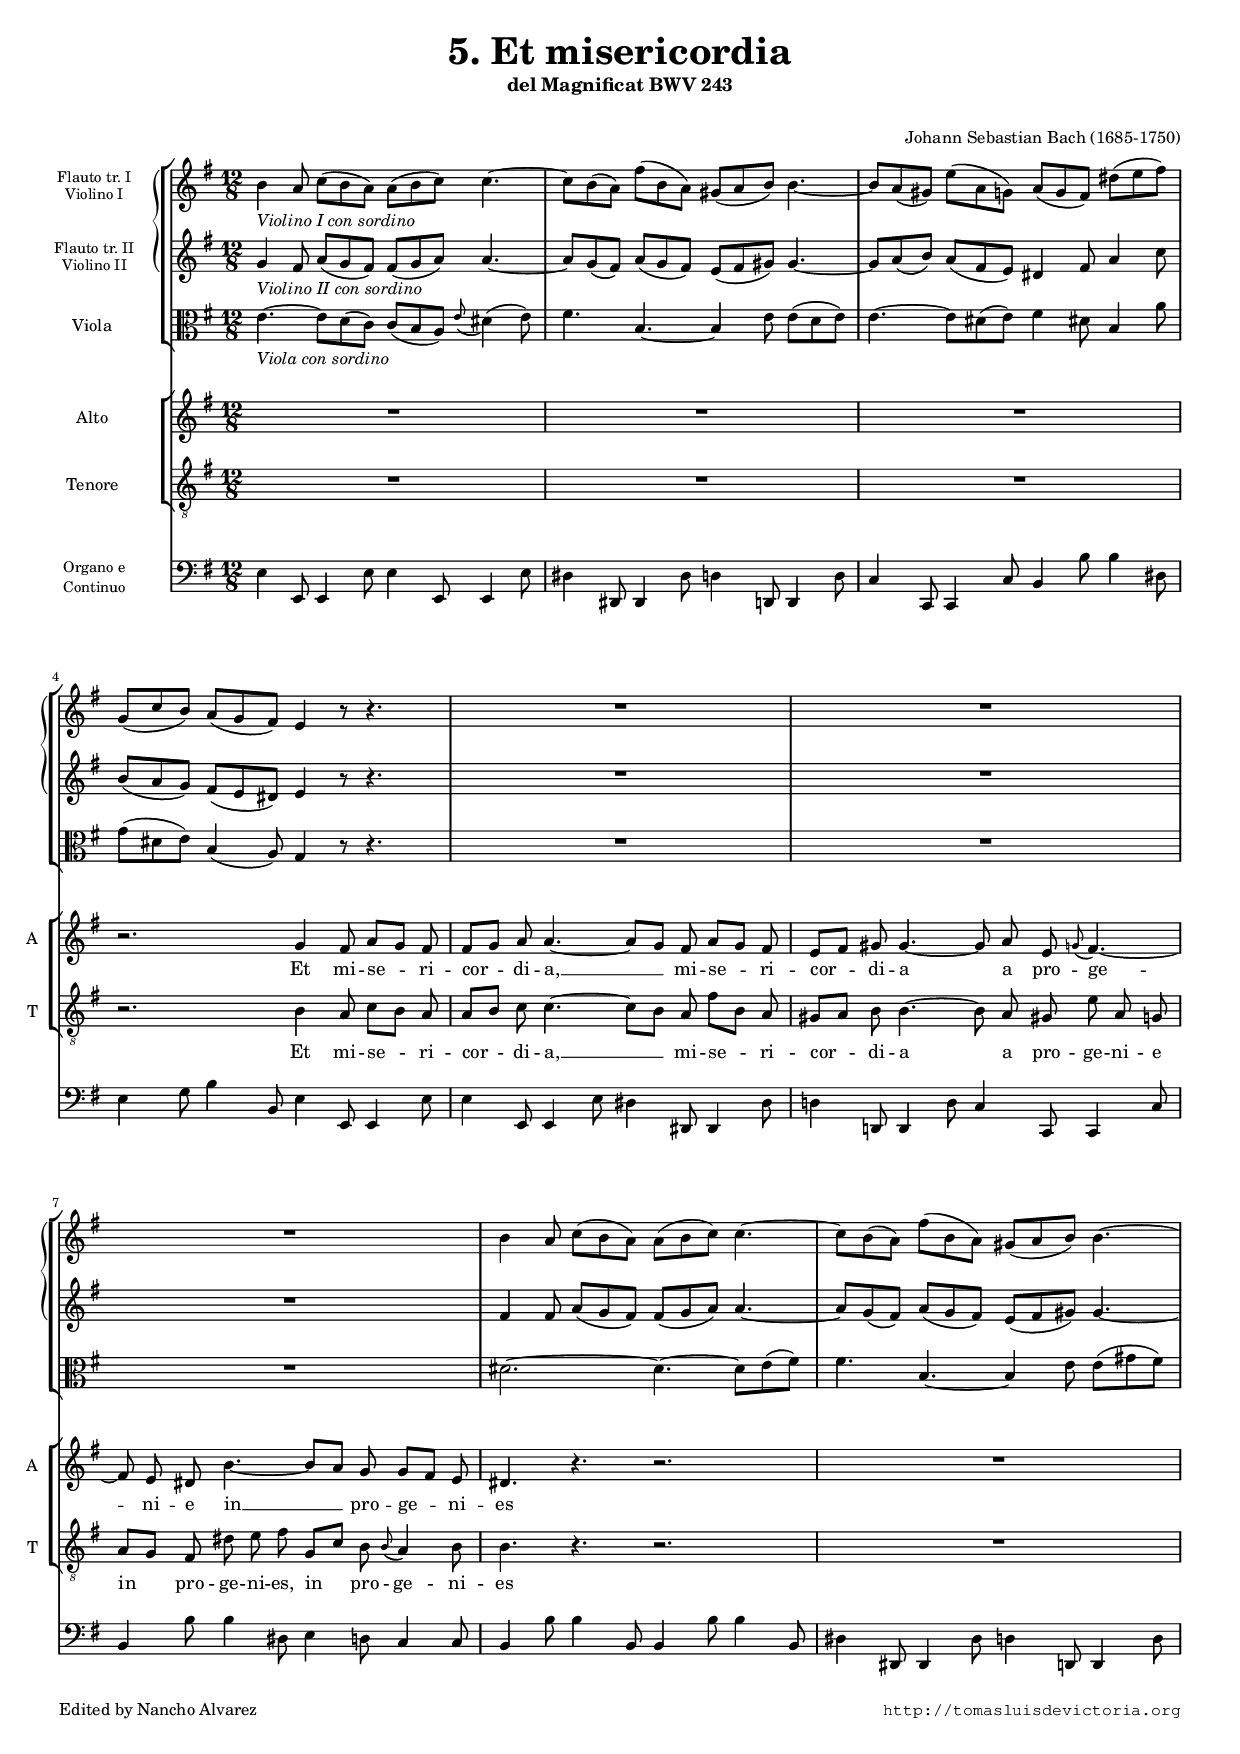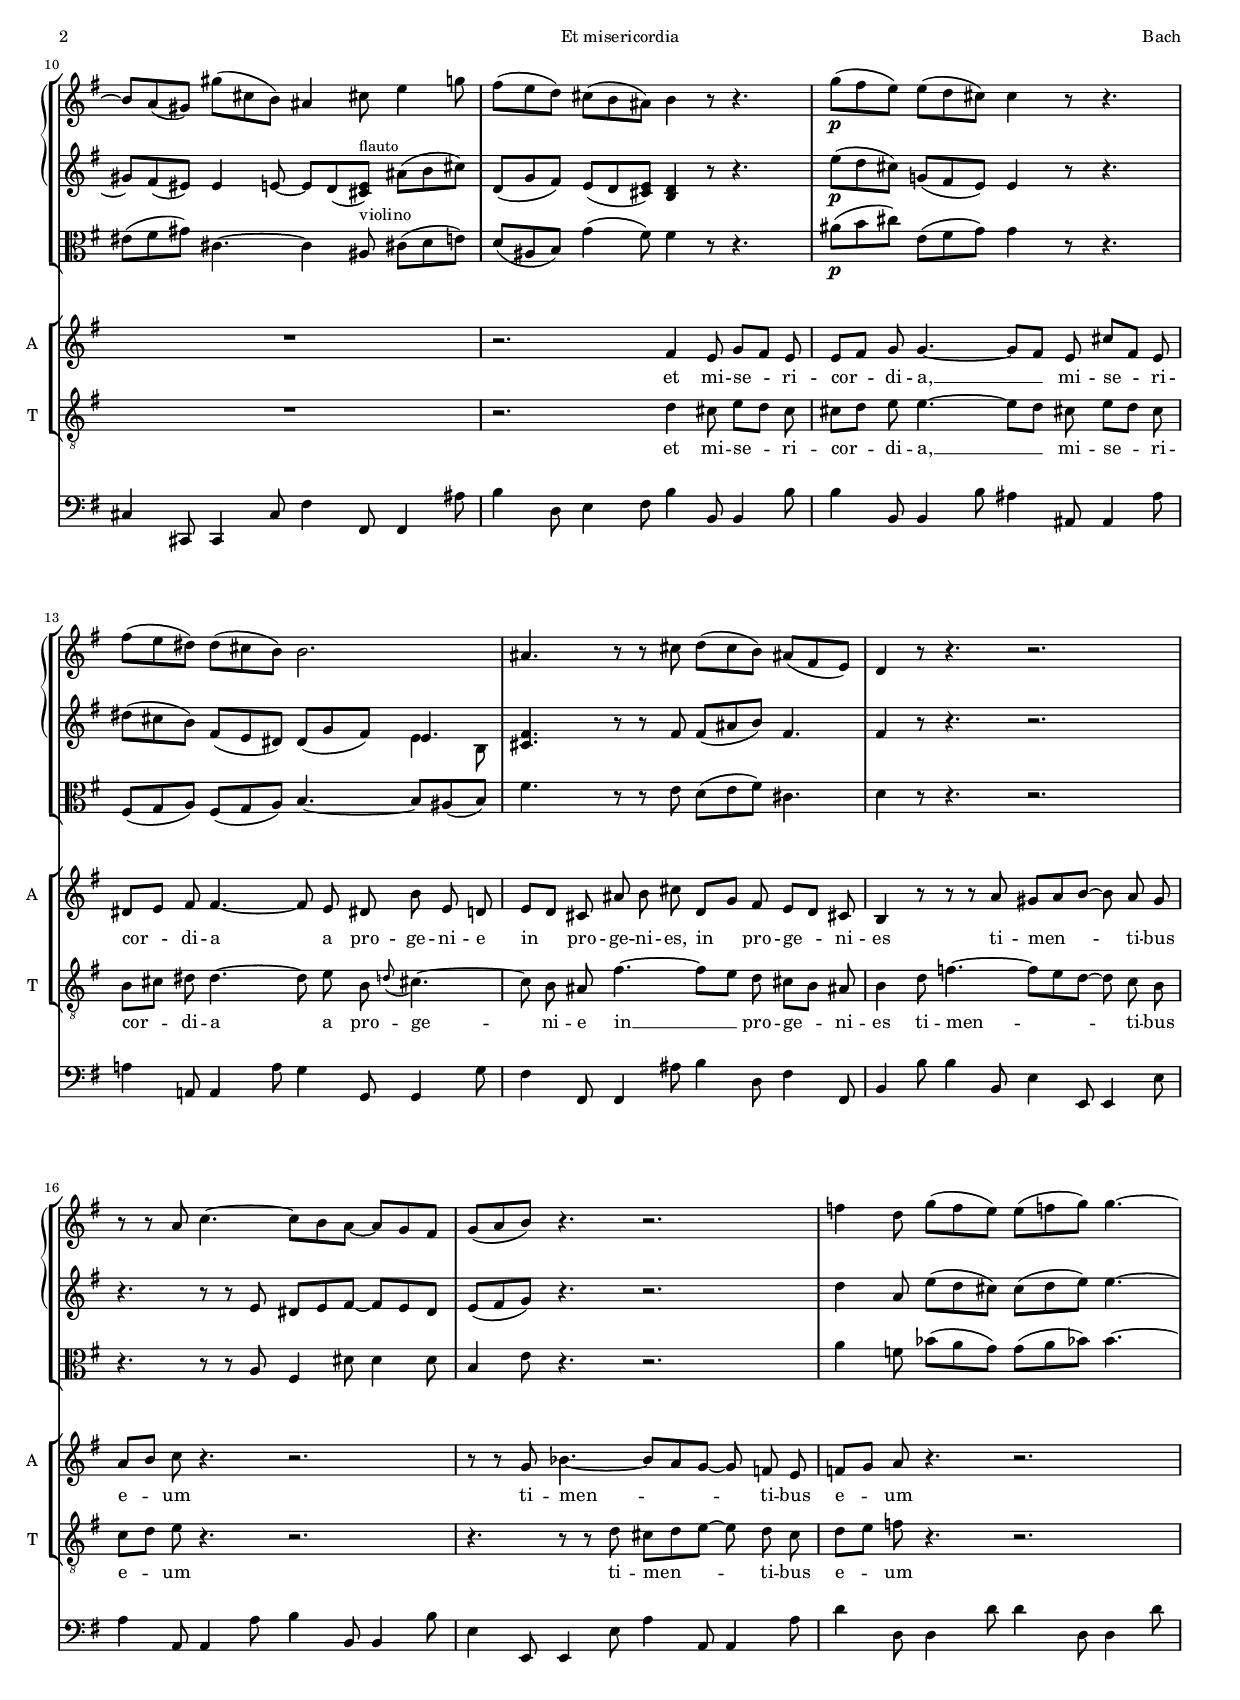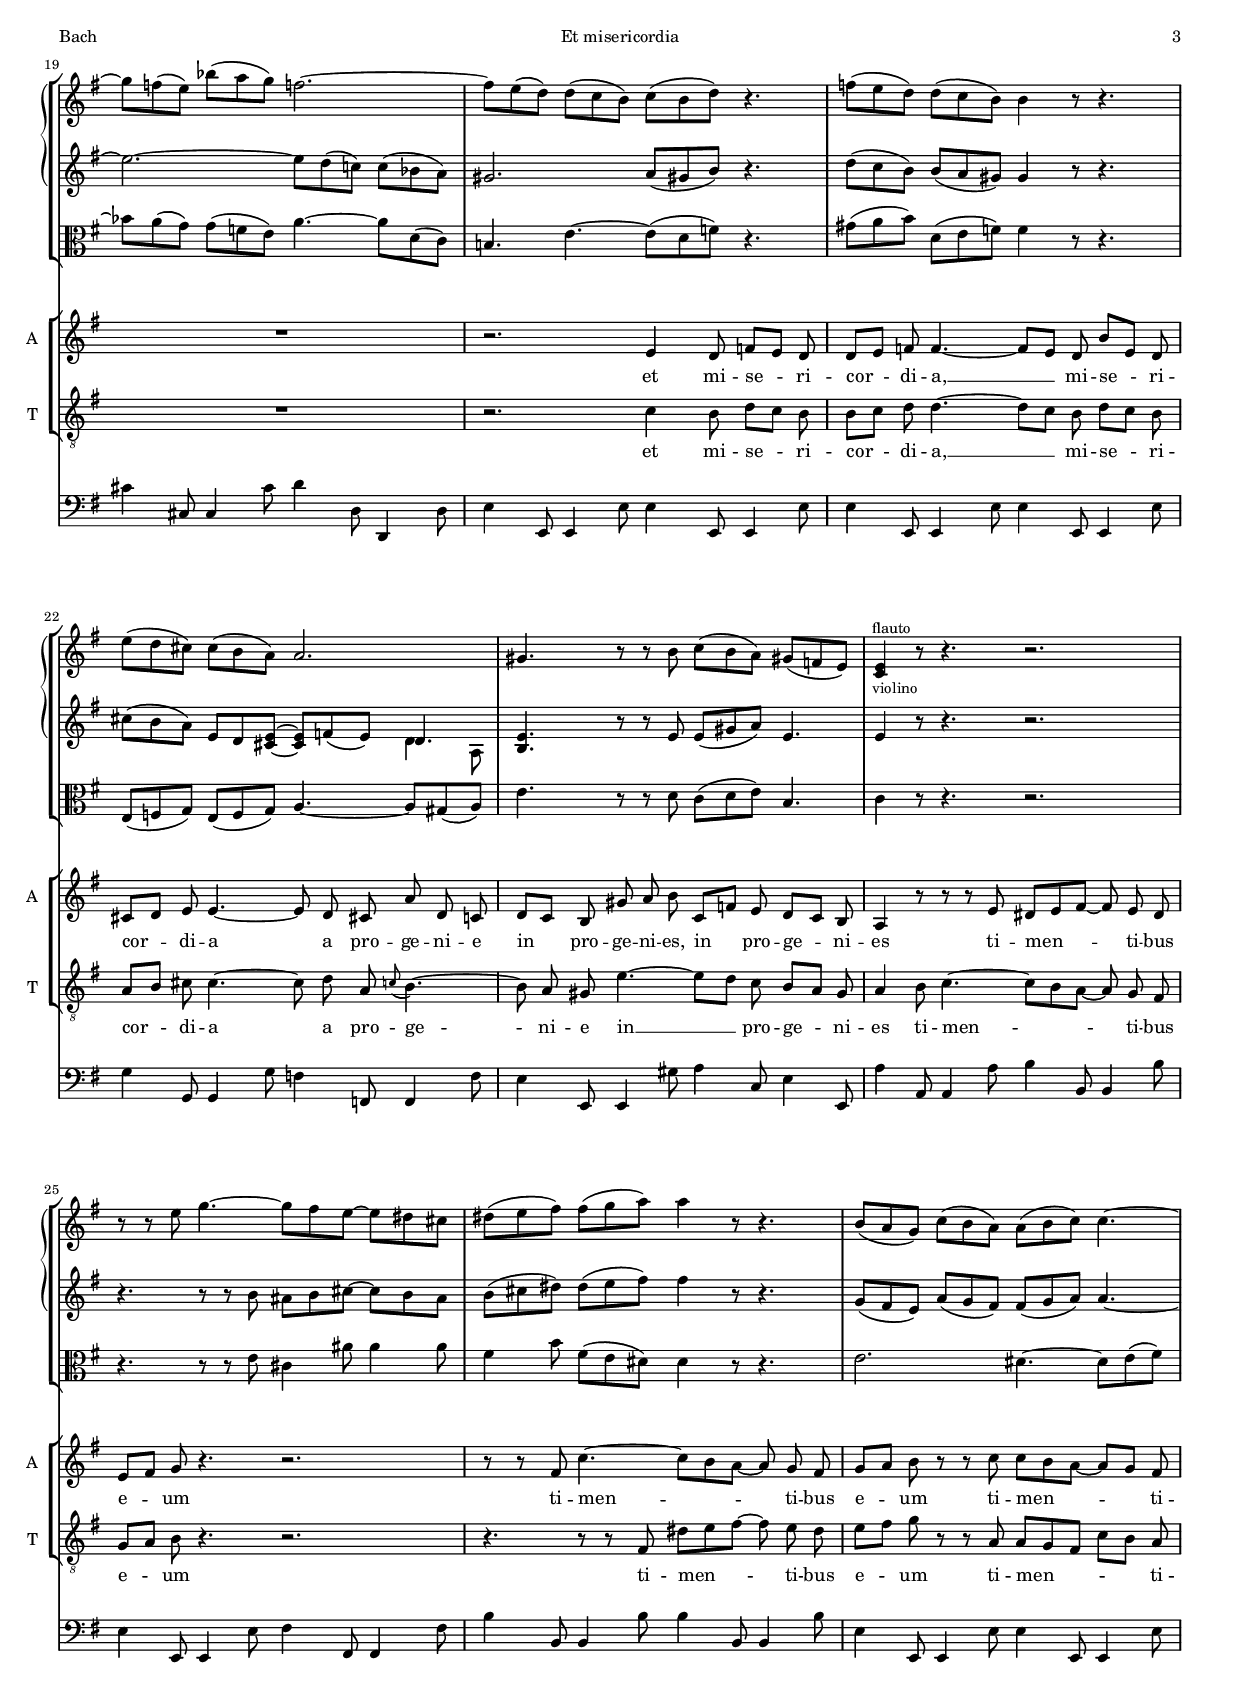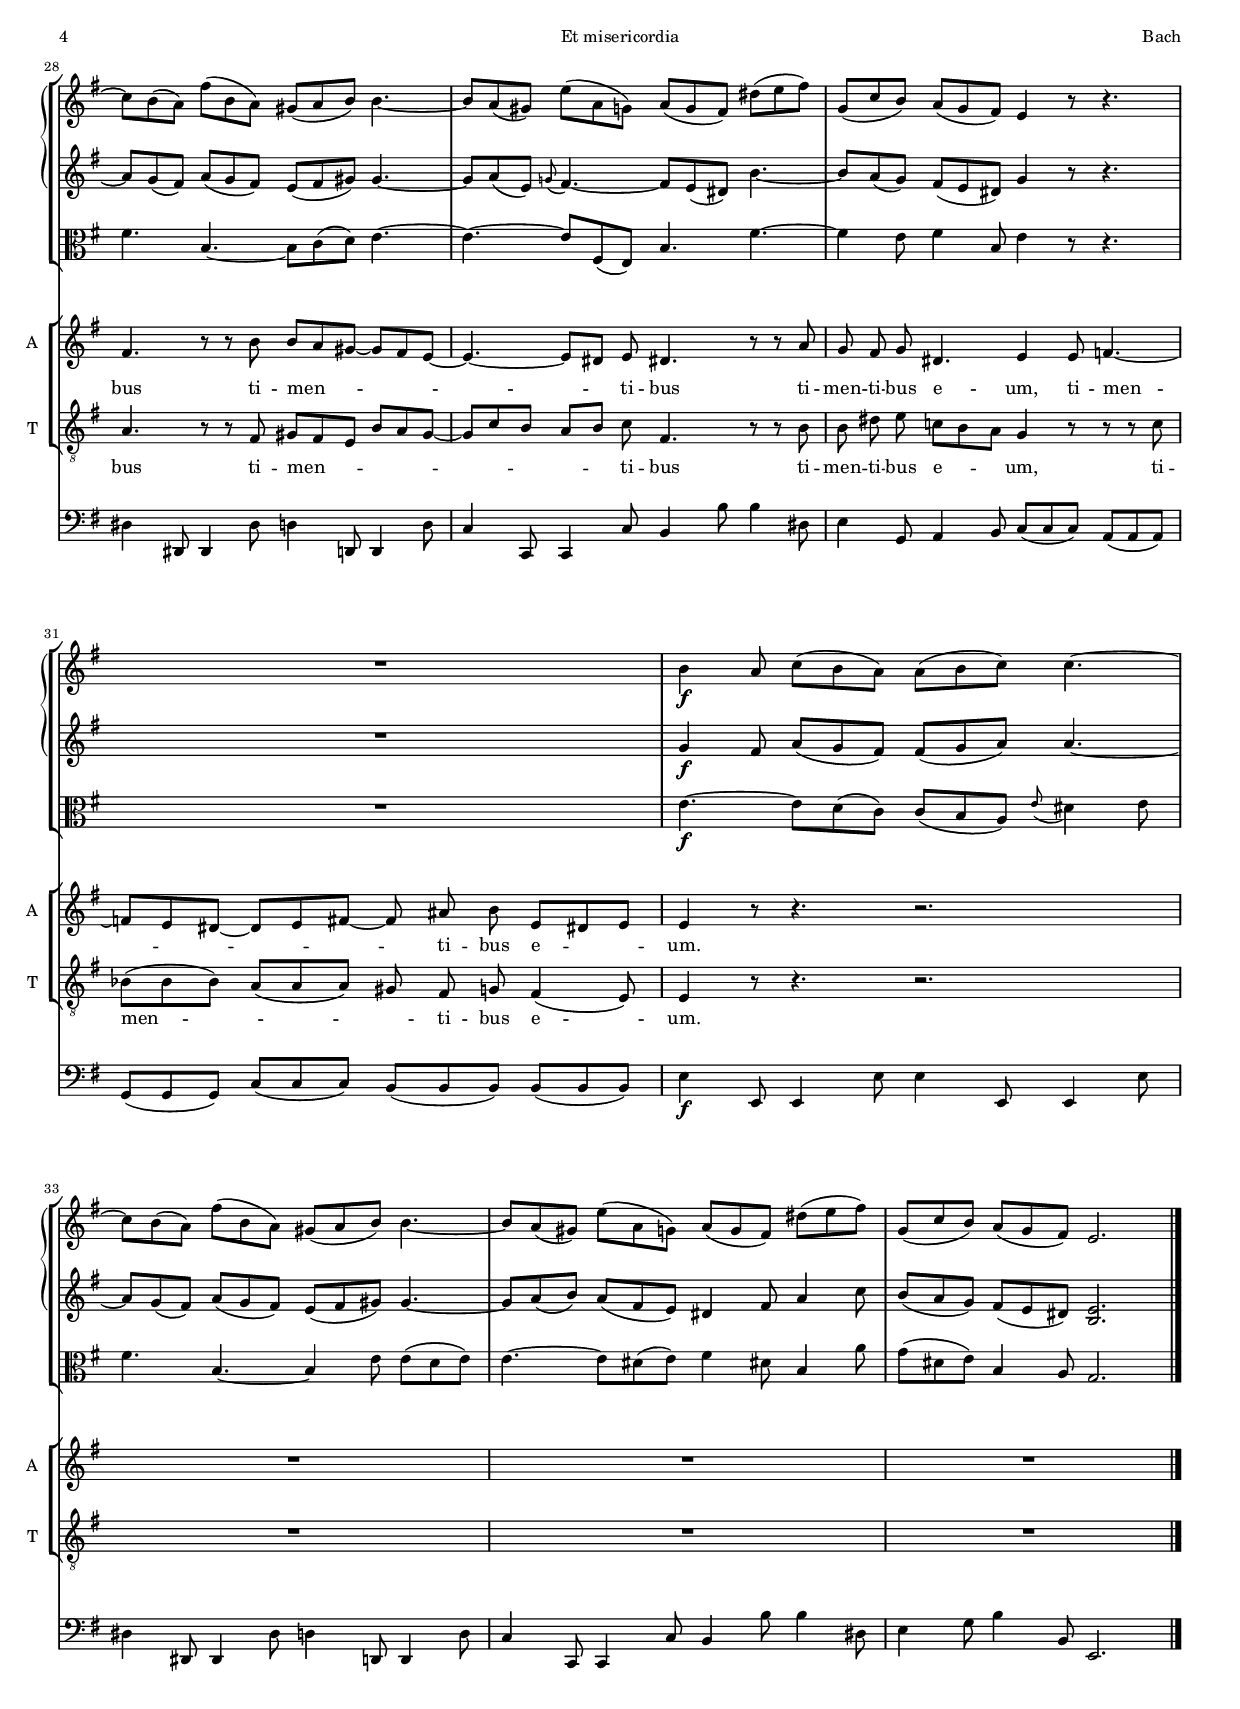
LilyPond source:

\version "2.18.0"

#(set-default-paper-size "a4")
#(set-global-staff-size 14.5)
#(ly:set-option 'point-and-click #f)

italicas=\override LyricText.font-shape = #'italic
rectas=\override LyricText.font-shape = #'upright
ss=\once \set suggestAccidentals = ##t
mtempo={\tempo 4 = 72 }
pfermata=\markup{"(" \musicglyph #"scripts.ufermata" ")"}
showMultiRests = { \set Staff.keepAliveInterfaces = #'( rhythmic-grob-interface multi-measure-rest-interface lyric-interface stanza-number-interface percent-repeat-interface) }
hideMultiRests = \unset Staff.keepAliveInterfaces
noados=\once \set Staff.aDueText = #""


htitle="Et misericordia"
hcomposer="Bach"

\header {
	title=\markup{\fontsize #3 "5. Et misericordia"}
	subtitle="del Magnificat BWV 243"
	subsubtitle = "  "
        %subsubtitle=\markup{\raise #.8 "BWV 243" \vspace #1 }
        composer="Johann Sebastian Bach (1685-1750)"
       %opus="(-)"
	%poet=\markup{"BWV 243"}
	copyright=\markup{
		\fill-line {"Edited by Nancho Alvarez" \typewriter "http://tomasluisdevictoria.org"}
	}
%	tagline=""
}

global={
  \compressFullBarRests
  \key g \major \time 12/8 \skip 1*12/8*35 \bar "|."
}


altus=\relative c''{
        \set autoBeaming = ##f
        R1*12/8*3
        r2. g4 fis8 a8[ g] fis
        fis[ g] a a4. ~ a8[ g] fis a[ g] fis
        e[ fis] gis gis4. ~ gis8 a e \appoggiatura g8 fis4. ~
        fis8 e dis b'4. ~ b8[ a] g g[ fis] e
        dis4. r r2.
        R1*12/8*2
        r2. fis4 e8 g[ fis] e
        e[ fis] g g4. ~ g8[ fis] e cis'[ fis,] e
        dis[ e] fis fis4. ~ fis8 e dis! b' e, d
        e[ d] cis ais' b cis d,[ g] fis e[ d] cis!
        b4 r8 r r a' gis[ a b] ~ b a gis
        a[ b] c r4. r2.
        r8 r g bes4. ~ bes8[ a g] ~ g f e
        f[ g] a r4. r2.
        R1*12/8
        r2. e4 d8 f[ e] d
        d[ e] f f4. ~ f8[ e] d b'[ e,] d
        cis[ d] e e4. ~ e8 d cis! a' d, c
        d8[ c] b gis' a b c,[ f] e d[ c] b
        a4 r8 r r e' dis[ e fis] ~ fis e dis
        e[ fis] g r4. r2.
        r8 r fis c'4. ~ c8[ b a] ~ a g fis
        g[ a] b r r c c[ b a] ~ a[ g] fis
        fis4. r8 r b b[ a gis] ~ gis[ fis e] ~
        e4. ~ e8[ dis] e dis!4. r8 r a'
        g fis g dis4. e4 e8 f4. ~
        f8[ e dis] ~ dis[ e fis] ~ fis ais b e,[ dis! e]
        e4 r8 r4. r2.
        R1*12/8*3
        
}

tenor=\relative c'{
        \set autoBeaming = ##f
        R1*12/8*3
        r2. b4 a8 c[ b] a
        a[ b] c c4. ~ c8[ b] a fis'[ b,] a
        gis[ a] b b4. ~ b8 a gis! e' a, g
        a[ g] fis dis' e fis g,[ c] b \appoggiatura b8 a4 b8
        b4. r4. r2.
        R1*12/8*2
        r2. d4 cis8 e[ d] cis
        cis[ d] e e4. ~ e8[ d] cis! e[ d] cis
        b[ cis] dis dis4. ~ dis8 e b \appoggiatura d8 cis!4. ~
        cis8 b ais fis'4. ~ fis8[ e] d cis[ b] ais!
        b4 d8 f4. ~ f8[ e d] ~ d c b
        c8[ d] e8 r4. r2.
        r4. r8 r d cis[ d e] ~ e d cis
        d[ e] f r4. r2.
        R1*12/8
        r2. c4 b8 d[ c] b
        b[ c] d d4. ~ d8[ c] b d[ c] b
        a[ b] cis cis4. ~ cis8 d a \appoggiatura c8 b4. ~
        b8 a gis e'4. ~ e8[ d] c b[ a] gis
        a4 b8 c4. ~ c8[ b a] ~ a g fis
        g[ a] b r4. r2.
        r4. r8 r fis dis'[ e fis] ~ fis e dis
        e[ fis] g r r a, a[ g fis] c'[ b] a
        a4. r8 r fis gis[ fis e] b'[ a gis] ~
        gis[ c b] a[ b] c fis,4. r8 r b
        b dis e c![ b a] g4 r8 r r c
        bes8[( bes bes)] a[( a a)] gis8 fis g fis4( e8)
        e4 r8 r4. r2.
        R1*12/8*3
}


textoaltus=\lyricmode{
Et mi -- se -- ri -- cor -- di -- a, __
mi -- se -- ri -- cor -- di -- a
a pro -- ge -- ni -- e in __ pro -- ge -- ni -- es
et mi -- se -- ri -- cor -- di -- a, __
mi -- se -- ri -- cor -- di -- a
a pro -- ge -- ni -- e
in pro -- ge -- ni -- es,
in pro -- ge -- ni -- es
ti -- men -- ti -- bus e -- um
ti -- men -- ti -- bus e -- um
et mi -- se -- ri -- cor -- di -- a, __
mi -- se -- ri -- cor -- di -- a
a pro -- ge -- ni -- e
in pro -- ge -- ni -- es,
in pro -- ge -- ni -- es
ti -- men -- ti -- bus e -- um
ti -- men -- ti -- bus e -- um
ti -- men -- ti -- bus
ti -- men -- ti -- bus
ti -- men -- ti -- bus e -- um,
ti -- men -- ti -- bus e -- um.
}

textotenor=\lyricmode{
Et mi -- se -- ri -- cor -- di -- a, __
mi -- se -- ri -- cor -- di -- a
a pro -- ge -- ni -- e in pro -- ge -- ni -- es,
in pro -- ge -- ni -- es
et mi -- se -- ri -- cor -- di -- a, __
mi -- se -- ri -- cor -- di -- a
a pro -- ge -- ni -- e
in __ pro -- ge -- ni -- es
ti -- men -- ti -- bus e -- um
ti -- men -- ti -- bus e -- um
et mi -- se -- ri -- cor -- di -- a, __
mi -- se -- ri -- cor -- di -- a
a pro -- ge -- ni -- e
in __ pro -- ge -- ni -- es
ti -- men -- ti -- bus e -- um
ti -- men -- ti -- bus e -- um
ti -- men -- _ ti -- bus
ti -- men -- _ _ ti -- bus
ti -- men -- ti -- bus e -- um,
ti -- men -- _ _ ti -- bus e -- um.
}


flautauno = \relative c'' {
  \set aDueText = #""
  b4-\markup{\italic "Violino I con sordino"} a8 c( b a) a( b c) c4. ~
  c8 b( a) fis'( b, a) gis( a b) b4. ~
  b8 a( gis) e'( a, g) a( g fis) dis'( e fis)
  g,( c b) a( g fis) e4 r8 r4.
  R1*12/8*3
  b'4 a8 c( b a) a( b c) c4. ~
  c8 b( a) fis'( b, a) gis( a b) b4. ~
  b8 a( gis) gis'( cis, b) ais4 cis!8 e4 g8
  fis( e d) cis( b ais) b4 r8 r4.
  g'8(-\p fis e) e( d cis) cis4 r8 r4.
  fis8( e dis) dis( cis b) b2.
  ais4. r8 r cis d( cis b) ais!( fis e)
  d4 r8 r4. r2.
  r8 r a' c4. ~ c8 b a ~ a g fis
  g( a b) r4. r2.
  f'4 d8 g( f e) e( f! g) g4. ~
  g8 f( e) bes'( a g) f!2. ~
  f8 e( d) d( c b) c( b d) r4.
  f8( e d) d( c b) b4 r8 r4.
  e8( d cis) cis( b a) a2.
  gis4. r8 r b c( b a) gis!( f e)
  \once \override TextScript.X-offset = #-.5
  e4^\markup{\small "flauto"}_\markup{\small "violino"} r8 r4. r2.
  r8 r e' g4. ~ g8 fis e ~ e dis cis
  dis( e fis) fis( g a) a4 r8 r4.
  b,8( a g) c( b a) a( b c) c4. ~
  c8 b( a) fis'( b, a) gis( a b) b4. ~
  b8 a( gis) e'( a, g) a( g fis) dis'( e fis)
  g,( c b) a( g fis) e4 r8 r4.
  R1*12/8
  b'4-\f a8 c( b a) a( b c) c4. ~
  c8 b( a) fis'( b, a) gis( a b) b4. ~
  b8 a( gis) e'( a, g) a( g fis) dis'( e fis)
  g,( c b) a( g fis) e2.
}

flautados=\relative c''{
  \set aDueText = #""
  g4-\markup{\italic "Violino II con sordino"} fis8 a( g fis) fis( g a) a4. ~
  a8 g( fis) a( g fis) e( fis gis) gis4. ~
  gis8 a( b) a( fis e) dis4 fis8 a4 c8
  b( a g) fis( e dis) e4 r8 r4.
  R1*12/8*3
  fis4 fis8 a( g fis) fis( g a) a4. ~
  a8 g( fis) a( g fis) e( fis gis) gis4. ~
  gis8 fis( eis) eis4 e8 ~ e8 d( e)^\markup{\small "flauto"}_\markup{"violino"} ais( b cis)
  d,( g fis) e( d e) d4 r8 r4.
  e'8(-\p d cis) g!( fis e) e4 r8 r4.
  dis'8( cis b) fis( e dis) dis( g fis) e4.
  fis4. r8 r fis fis( ais b) fis4.
  fis4 r8 r4. r2.
  r4. r8 r e dis e fis ~ fis e dis
  e( fis g) r4. r2.
  d'4 a8 e'( d cis) cis( d e) e4. ~
  e2. ~ e8 d( c!) c( bes a)
  gis2. a8( gis! b) r4.
  d8( c b) b( a gis) gis4 r8 r4.
  cis8( b a) e d e ~ e f( e) d4.
  e4. r8 r e e( gis a) e4.
  e4 r8 r4. r2.
  r4. r8 r b' ais b cis ~ cis b ais
  b( cis dis) dis( e fis) fis4 r8 r4.
  g,8( fis e) a( g fis) fis( g a) a4. ~
  a8 g( fis) a( g fis) e( fis gis) gis4. ~
  gis8 a( e) \appoggiatura g!8 fis4. ~ fis8 e( dis) b'4. ~
  b8 a( g) fis( e dis) g4 r8 r4.
  R1*12/8
  g4-\f fis8 a( g fis) fis( g a) a4. ~
  a8 g( fis) a( g fis) e( fis gis) gis4. ~
  gis8 a( b) a( fis e) dis4 fis8 a4 c8
  b( a g) fis( e dis) e2.
}


violinuno = \relative c'' {
  b4 a8 c( b a) a( b c) c4. ~
  c8 b( a) fis'( b, a) gis( a b) b4. ~
  b8 a( gis) e'( a, g) a( g fis) dis'( e fis)
  g,( c b) a( g fis) e4 r8 r4.
  R1*12/8*3
  b'4 a8 c( b a) a( b c) c4. ~
  c8 b( a) fis'( b, a) gis( a b) b4. ~
  b8 a( gis) gis'( cis, b) ais4 cis!8 e4 g8
  fis( e d) cis( b ais) b4 r8 r4.
  g'8(-\p fis e) e( d cis) cis4 r8 r4.
  fis8( e dis) dis( cis b) b2.
  ais4. r8 r cis d( cis b) ais!( fis e)
  d4 r8 r4. r2.
  r8 r a' c4. ~ c8 b a ~ a g fis
  g( a b) r4. r2.
  f'4 d8 g( f e) e( f! g) g4. ~
  g8 f( e) bes'( a g) f!2. ~
  f8 e( d) d( c b) c( b d) r4.
  f8( e d) d( c b) b4 r8 r4.
  e8( d cis) cis( b a) a2.
  gis4. r8 r b c( b a) gis!( f e)
  c4 r8 r4. r2.
  r8 r e' g4. ~ g8 fis e ~ e dis cis
  dis( e fis) fis( g a) a4 r8 r4.
  b,8( a g) c( b a) a( b c) c4. ~
  c8 b( a) fis'( b, a) gis( a b) b4. ~
  b8 a( gis) e'( a, g) a( g fis) dis'( e fis)
  g,( c b) a( g fis) e4 r8 r4.
  R1*12/8
  b'4-\f a8 c( b a) a( b c) c4. ~
  c8 b( a) fis'( b, a) gis( a b) b4. ~
  b8 a( gis) e'( a, g) a( g fis) dis'( e fis)
  g,( c b) a( g fis) e2.
}

violindos=\relative c''{
  g4 fis8 a( g fis) fis( g a) a4. ~
  a8 g( fis) a( g fis) e( fis gis) gis4. ~
  gis8 a( b) a( fis e) dis4 fis8 a4 c8
  b( a g) fis( e dis) e4 r8 r4.
  R1*12/8*3
  fis4 fis8 a( g fis) fis( g a) a4. ~
  a8 g( fis) a( g fis) e( fis gis) gis4. ~
  gis8 fis( eis) eis4 e8 ~ e8 d( cis) ais'( b cis)
  d,( g fis) e( d cis) b4 r8 r4.
  e'8(-\p d cis) g!( fis e) e4 r8 r4.
  dis'8( cis b) fis( e dis) dis( g fis) e4 b8
  cis4. r8 r fis fis( ais b) fis4.
  fis4 r8 r4. r2.
  r4. r8 r e dis e fis ~ fis e dis
  e( fis g) r4. r2.
  d'4 a8 e'( d cis) cis( d e) e4. ~
  e2. ~ e8 d( c!) c( bes a)
  gis2. a8( gis! b) r4.
  d8( c b) b( a gis) gis4 r8 r4.
  cis8( b a) e d cis ~ cis f( e) d4 a8
  b4. r8 r e e( gis a) e4.
  e4 r8 r4. r2.
  r4. r8 r b' ais b cis ~ cis b ais
  b( cis dis) dis( e fis) fis4 r8 r4.
  g,8( fis e) a( g fis) fis( g a) a4. ~
  a8 g( fis) a( g fis) e( fis gis) gis4. ~
  gis8 a( e) \appoggiatura g!8 fis4. ~ fis8 e( dis) b'4. ~
  b8 a( g) fis( e dis) g4 r8 r4.
  R1*12/8
  g4-\f fis8 a( g fis) fis( g a) a4. ~
  a8 g( fis) a( g fis) e( fis gis) gis4. ~
  gis8 a( b) a( fis e) dis4 fis8 a4 c8
  b( a g) fis( e dis) b2.
}


viola=\relative c'{
  e4.-\markup{\italic "Viola con sordino"} ~ e8 d( c) c( b a) \appoggiatura e'8 dis4( e8)
  fis4. b, ~ b4 e8 e( d e)
  e4. ~ e8 dis( e) fis4 dis!8 b4 a'8
  g8( dis e) b4( a8) g4 r8 r4.
  R1*12/8*3
  dis'2. ~ dis4. ~ dis8 e( fis)
  fis4. b,4. ~ b4 e8 e( gis fis)
  eis( fis gis) cis,4. ~ cis4 ais8 cis!( d e)
  d( ais b) g'4( fis8) fis4 r8 r4.
  ais8-\p( b cis) e,( fis g) g4 r8 r4.
  fis,8( g a) fis( g a) b4. ~ b8 ais( b)
  fis'4. r8 r e d( e fis) cis4.
  d4 r8 r4. r2.
  r4. r8 r a fis4 dis'8 dis4 dis8
  b4 e8 r4. r2.
  a4 f8 bes8( a g) g( a bes!) bes4. ~
  bes8 a( g) g( f e) a4. ~ a8 d,( c)
  b!4. e4. ~ e8( d f) r4.
  gis8( a b) d,( e f) f4 r8 r4.
  e,8( f g) e( f g) a4. ~ a8 gis( a)
  e'4. r8 r d c( d e) b4.
  c4 r8 r4. r2.
  r4. r8 r e cis4 ais'8 ais4 ais8
  fis4 b8 fis8( e dis) dis4 r8 r4.
  e2. dis4. ~ dis8 e( fis)
  fis4. b,4. ~ b8 c( d) e4. ~
  e4. ~ e8 fis,( e) b'4. fis'4. ~
  fis4 e8 fis4 b,8 e4 r8 r4.
  R1*12/8
  e4.-\f ~ e8 d( c) c( b a) \appoggiatura e'8 dis4 e8
  fis4. b,4. ~ b4 e8 e( d e)
  e4. ~ e8 dis( e) fis4 dis!8 b4 a'8
  g( dis e) b4 a8 g2.
}

cello=\relative c{
  e4 e,8 e4 e'8 e4 e,8 e4 e'8
  dis4 dis,8 dis4 dis'8 d4 d,8 d4 d'8
  c4 c,8 c4 c'8 b4 b'8 b4 dis,8
  e4 g8 b4 b,8 e4 e,8 e4 e'8
  e4 e,8 e4 e'8 dis4 dis,8 dis4 dis'8
  d!4 d,!8 d4 d'8 c4 c,8 c4 c'8
  b4 b'8 b4 dis,8 e4 d8 c4 c8
  b4 b'8 b4 b,8 b4 b'8 b4 b,8
  dis4 dis,8 dis4 dis'8 d4 d,8 d4 d'8
  cis4 cis,8 cis4 cis'8 fis4 fis,8 fis4 ais'8
  b4 d,8 e4 fis8 b4 b,8 b4 b'8
  b4 b,8 b4 b'8 ais4 ais,8 ais4 ais'8
  a!4 a,!8 a4 a'8 g4 g,8 g4 g'8
  fis4 fis,8 fis4 ais'8 b4 d,8 fis4 fis,8
  b4 b'8 b4 b,8 e4 e,8 e4 e'8
  a4 a,8 a4 a'8 b4 b,8 b4 b'8
  e,4 e,8 e4 e'8 a4 a,8 a4 a'8
  d4 d,8 d4 d'8 d4 d,8 d4 d'8
  cis4 cis,8 cis4 cis'8 d4 d,8 d,4 d'8
  e4 e,8 e4 e'8 e4 e,8 e4 e'8
  e4 e,8 e4 e'8 e4 e,8 e4 e'8
  g4 g,8 g4 g'8 f4 f,8 f4 f'8
  e4 e,8 e4 gis'8 a4 c,8 e4 e,8
  a'4 a,8 a4 a'8 b4 b,8 b4 b'8
  e,4 e,8 e4 e'8 fis4 fis,8 fis4 fis'8
  b4 b,8 b4 b'8 b4 b,8 b4 b'8
  e,4 e,8 e4 e'8 e4 e,8 e4 e'8
  dis4 dis,8 dis4 dis'8 d4 d,8 d4 d'8
  c4 c,8 c4 c'8 b4 b'8 b4 dis,8
  e4 g,8 a4 b8 c8( c c) a( a a)
  g( g g) c( c c) b( b b) b( b b)
  e4-\f e,8 e4 e'8 e4 e,8 e4 e'8
  dis4 dis,8 dis4 dis'8 d4 d,8 d4 d'8
  c4 c,8 c4 c'8 b4 b'8 b4 dis,8
  e4 g8 b4 b,8 e,2.
}

cifrado=\figuremode{

}
guia=\relative c''{
  \set autoBeaming = ##t

}




\score {\transpose c' c'{
<<

\new StaffGroup << 
  \set StaffGroup.systemStartDelimiterHierarchy
    = #'(SystemStartBracket (SystemStartBrace c d ))

       \new Staff <<\global
	\new Voice="f1" {
		\set Staff.instrumentName=\markup{\smaller \center-column{"Flauto tr. I" \raise #.5 "Violino I"} } 
		\clef "treble"
		\partcombine \flautauno \violinuno }
	>> 
  
       \new Staff <<\global
	\new Voice="f2" {
		\set Staff.instrumentName=\markup{\smaller \center-column{"Flauto tr. II" \raise #.5 "Violino II"} } 
		\clef "treble"
		\partcombine \flautados \violindos }
	>>   
    
        \new Staff <<\global
	\new Voice="vi3" {
		\set Staff.instrumentName=\markup{"Viola "}
		\clef "alto"
		\viola }
	>> 
>>

\new ChoirStaff<<

        \new Staff <<\global
        \new Voice="v2" {
                \set Staff.instrumentName="Alto "
                \set Staff.shortInstrumentName="A"
                \clef "treble"
                \altus }
        \new Lyrics \lyricsto "v2" {\textoaltus }
        >>
        
        \new Staff <<\global
        \new Voice="v3" {
                \set Staff.instrumentName="Tenore "
                \set Staff.shortInstrumentName="T"
                \clef "G_8"
                \tenor }
        \new Lyrics \lyricsto "v3" {\textotenor }
        >>
        
>>

        \new Staff <<\global
	\new Voice="cont" {
		\set Staff.instrumentName=\markup{\smaller \center-column{"Organo e" "Continuo"}}
		\clef "bass"
		\cello }
	\new FiguredBass {\cifrado }
	>> 

%{
	\new Staff \with{ 
      \remove Ambitus_engraver
      fontSize = #-3
      \override StaffSymbol #'staff-space = #(magstep -4)
      }<<\global
	\new Voice="v6" {
		\clef "treble"
		\guia }
	>>
%}

>>

	} % transpose

\layout{ 
	\context {\Lyrics 
		\override VerticalAxisGroup.staff-affinity = #UP
		\override VerticalAxisGroup.nonstaff-relatedstaff-spacing =
			#'((basic-distance . 0) (minimum-distance . 0) (padding . 1))
		\override LyricText.font-size = #1.2
		\override LyricHyphen.minimum-distance = #0.5
	}
	\context {\Score 
		tempoHideNote = ##t
		\override BarNumber.padding = #2 
	}
	\context {\Voice 
		%melismaBusyProperties = #'()
		%autoBeaming = ##f
	}

        \context {\ChoirStaff 
                  \override StaffGrouper.staffgroup-staff-spacing =
                        #'((basic-distance . 15) (minimum-distance . 0) (padding . 1))
                  \override StaffGrouper.staff-staff-spacing =
                        #'((basic-distance . 11) (minimum-distance . 0) (padding . 1))
        }

        \context {\StaffGroup
                  \override StaffGrouper.staffgroup-staff-spacing =
                        #'((basic-distance . 15) (minimum-distance . 0) (padding . 1))
                  \override StaffGrouper.staff-staff-spacing =
                        #'((basic-distance . 11) (minimum-distance . 0) (padding . 1))
        }

	\context {\Staff 
                %\RemoveEmptyStaves %notablet
                %\override VerticalAxisGroup.remove-first = ##t
%		\override VerticalAxisGroup.staff-staff-spacing =
%			#'((basic-distance . 10) (minimum-distance . 0) (padding . 1))
		%\consists Ambitus_engraver 
		\override LigatureBracket.padding = #1
	}
}

%\midi { \mtempo }

}


\paper{
	evenHeaderMarkup=\markup  \fill-line { \fromproperty #'page:page-number-string \htitle \hcomposer }
	oddHeaderMarkup= \markup  \fill-line { \on-the-fly #not-first-page \hcomposer \on-the-fly #not-first-page \htitle \on-the-fly #not-first-page \fromproperty #'page:page-number-string }
	%system-count=20
	%page-count = 1
	page-count = 4
	systems-per-page = 3
	ragged-last-bottom = ##f
	indent=1.9\cm
	system-system-spacing =
	#'((basic-distance . 22) (minimum-distance . 0) (padding . 5))
	top-system-spacing = % header
	#'((basic-distance . 11) (minimum-distance . 0) (padding . 0))
	last-bottom-spacing = % footer
	#'((basic-distance . 13) (minimum-distance . 0) (padding . 0))
	markup-system-spacing.padding = #1.5
}
